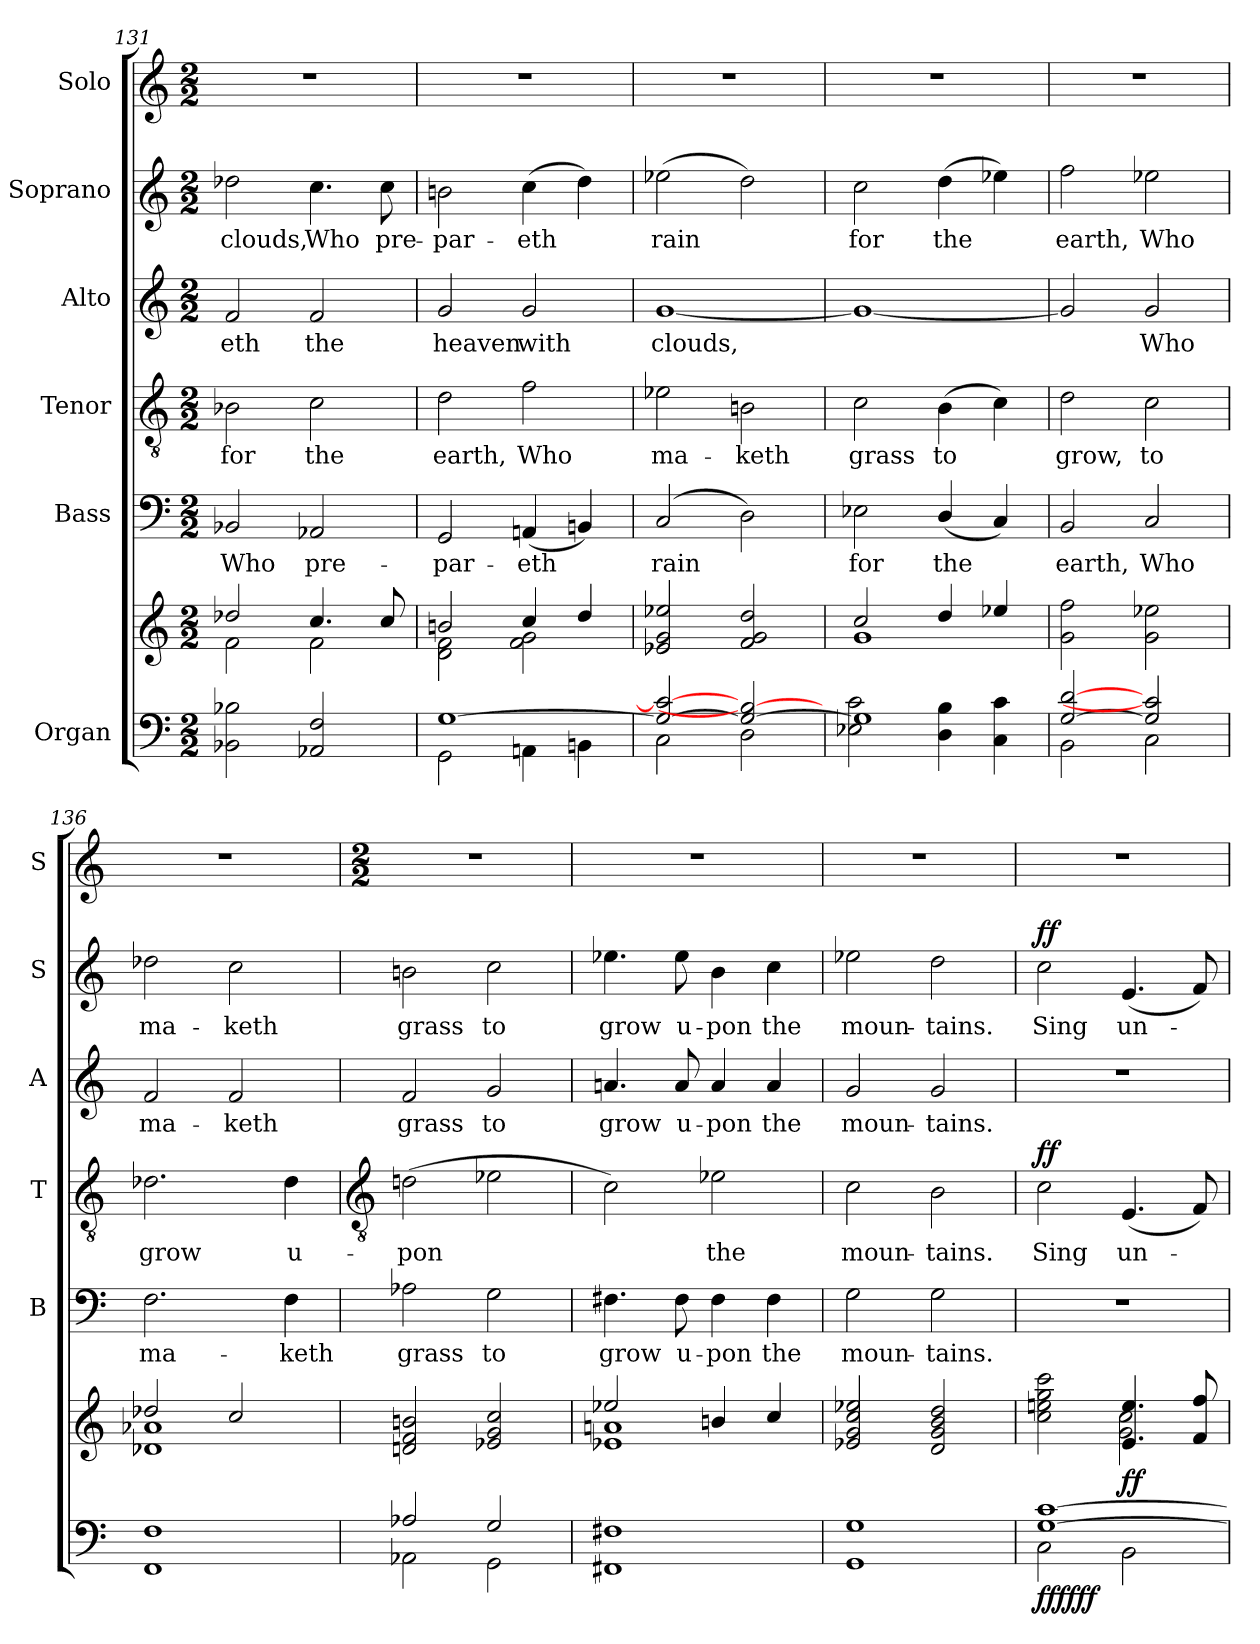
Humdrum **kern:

**kern	**kern	**dynam	**kern	**text	**kern	**text	**dynam	**kern	**text	**kern	**text	**dynam	**kern
*part6	*part6	*part6	*part5	*part5	*part4	*part4	*part4	*part3	*part3	*part2	*part2	*part2	*part1
*staff7	*staff6	*staff6/7	*staff5	*staff5	*staff4	*staff4	*staff4	*staff3	*staff3	*staff2	*staff2	*staff2	*staff1
*I"Organ	*	*	*I"Bass	*	*I"Tenor	*	*	*I"Alto	*	*I"Soprano	*	*	*I"Solo
*	*	*	*I'B	*	*I'T	*	*	*I'A	*	*I'S	*	*	*I'S
*clefF4	*clefG2	*	*clefF4	*	*clefGv2	*	*	*clefG2	*	*clefG2	*	*	*clefG2
*k[]	*k[]	*	*k[]	*	*k[]	*	*	*k[]	*	*k[]	*	*	*k[]
*C:	*C:	*	*C:	*	*C:	*	*	*C:	*	*C:	*	*	*C:
*M2/2	*M2/2	*	*M2/2	*	*M2/2	*	*	*M2/2	*	*M2/2	*	*	*M2/2
=131	=131	=131	=131	=131	=131	=131	=131	=131	=131	=131	=131	=131	=131
*^	*^	*	*	*	*	*	*	*	*	*	*	*	*
!	!	!	!	!	!	!LO:LY:b	!	!LO:LY:b	!	!	!LO:LY:b	!	!LO:LY:b	!	!
1ryy	2BB-X\ 2B-X\	2dd-X/	2f\	.	2BB-X	Who	2B-X	for	.	2f	-eth	2dd-X	clouds,	.	1r
!	!	!	!	!	!	!LO:LY:b	!	!LO:LY:b	!	!	!LO:LY:b	!	!LO:LY:b	!	!
.	2AA-X/ 2F/	4.cc/	2f\	.	2AA-X	pre-	2c	the	.	2f	the	4.cc	Who	.	.
!	!	!	!	!	!	!	!	!	!	!	!	!	!LO:LY:b	!	!
.	.	8cc/	.	.	.	.	.	.	.	.	.	8cc	pre-	.	.
=132	=132	=132	=132	=132	=132	=132	=132	=132	=132	=132	=132	=132	=132	=132	=132
!	!	!	!	!	!	!LO:LY:b	!	!LO:LY:b	!	!	!LO:LY:b	!	!LO:LY:b	!	!
[1G/	2GG\	2bn/	2d\ 2f\	.	2GG	-par-	2d	earth,	.	2g	heaven	2bn	-par-	.	1r
!	!	!	!	!	!	!LO:LY:b	!	!LO:LY:b	!	!	!LO:LY:b	!	!LO:LY:b	!	!
.	4AAn\	4cc/	2f\ 2g\	.	(<4AAn	-eth	2f	Who	.	2g	with	(>4cc	-eth	.	.
.	4BBn\	4dd/	.	.	4BBn)	.	.	.	.	.	.	4dd)	.	.	.
=133	=133	=133	=133	=133	=133	=133	=133	=133	=133	=133	=133	=133	=133	=133	=133
!	!	!	!	!	!	!LO:LY:b	!	!LO:LY:b	!	!	!LO:LY:b	!	!LO:LY:b	!	!
2G/_ 2c/_	2C\	2e-X/ 2g/ 2ee-X/	1ryy	.	(<2C	rain	2e-X	ma-	.	[1g	clouds,	(>2ee-X	rain	.	1r
!	!	!	!	!	!	!	!	!LO:LY:b	!	!	!	!	!	!	!
2G/_ 2B/_	2D\	2f/ 2g/ 2dd/	.	.	2D)	.	2Bn	-keth	.	.	.	2dd)	.	.	.
=134	=134	=134	=134	=134	=134	=134	=134	=134	=134	=134	=134	=134	=134	=134	=134
!	!	!	!	!	!	!LO:LY:b	!	!LO:LY:b	!	!	!	!	!LO:LY:b	!	!
1G/]	2E-X\ 2c\	2cc/	1g\	.	2E-X	for	2c	grass	.	1g_	.	2cc	for	.	1r
!	!	!	!	!	!	!LO:LY:b	!	!LO:LY:b	!	!	!	!	!LO:LY:b	!	!
.	4D\ 4B\	4dd/	.	.	(<4D/	the	(>4B	to	.	.	.	(>4dd	the	.	.
.	4C\ 4c\	4ee-X/	.	.	4C)	.	4c)	.	.	.	.	4ee-X)	.	.	.
=135	=135	=135	=135	=135	=135	=135	=135	=135	=135	=135	=135	=135	=135	=135	=135
!	!	!	!	!	!	!LO:LY:b	!	!LO:LY:b	!	!	!	!	!LO:LY:b	!	!
[2G/ [2d/	2BB\	2g\ 2ff\	1ryy	.	2BB	earth,	2d	grow,	.	2g]	.	2ff	earth,	.	1r
!	!	!	!	!	!	!LO:LY:b	!	!LO:LY:b	!	!	!LO:LY:b	!	!LO:LY:b	!	!
2G/] 2c/]	2C\	2g\ 2ee-X\	.	.	2C	Who	2c	to	.	2g	Who	2ee-X	Who	.	.
=136	=136	=136	=136	=136	=136	=136	=136	=136	=136	=136	=136	=136	=136	=136	=136
!	!	!	!	!	!	!LO:LY:b	!	!LO:LY:b	!	!	!LO:LY:b	!	!LO:LY:b	!	!
1F/	1FF\	2dd-X/	1d-X\ 1a-X\	.	2.F	ma-	2.d-X	grow	.	2f	ma-	2dd-X	ma-	.	1r
!	!	!	!	!	!	!	!	!	!	!	!LO:LY:b	!	!LO:LY:b	!	!
.	.	2cc/	.	.	.	.	.	.	.	2f	-keth	2cc	-keth	.	.
!	!	!	!	!	!	!LO:LY:b	!	!LO:LY:b	!	!	!	!	!	!	!
.	.	.	.	.	4F	-keth	4d-	u-	.	.	.	.	.	.	.
!!LO:LB:g=z
=137	=137	=137	=137	=137	=137	=137	=137	=137	=137	=137	=137	=137	=137	=137	=137
*	*	*	*	*	*	*	*clefGv2	*	*	*	*	*	*	*	*
*	*	*	*	*	*	*	*	*	*	*	*	*	*	*	*M2/2
!	!	!	!	!	!	!LO:LY:b	!	!LO:LY:b	!	!	!LO:LY:b	!	!LO:LY:b	!	!
2A-X/	2AA-X\	2dn/ 2f/ 2bn/	1ryy	.	2A-X	grass	(>2dn	-pon	.	2f	grass	2bn	grass	.	1r
!	!	!	!	!	!	!LO:LY:b	!	!	!	!	!LO:LY:b	!	!LO:LY:b	!	!
2G/	2GG\	2e-X/ 2g/ 2cc/	.	.	2G	to	2e-X	.	.	2g	to	2cc	to	.	.
=138	=138	=138	=138	=138	=138	=138	=138	=138	=138	=138	=138	=138	=138	=138	=138
!	!	!	!	!	!	!LO:LY:b	!	!	!	!	!LO:LY:b	!	!LO:LY:b	!	!
1F#X/	1FF#X\	2ee-X/	1e-X\ 1an\	.	4.F#X	grow	2c)	.	.	4.an	grow	4.ee-X	grow	.	1r
!	!	!	!	!	!	!LO:LY:b	!	!	!	!	!LO:LY:b	!	!LO:LY:b	!	!
.	.	.	.	.	8F#	u-	.	.	.	8a	u-	8ee-	u-	.	.
!	!	!	!	!	!	!LO:LY:b	!	!LO:LY:b	!	!	!LO:LY:b	!	!LO:LY:b	!	!
.	.	4bn/	.	.	4F#	-pon	2e-X	the	.	4a	-pon	4b	-pon	.	.
!	!	!	!	!	!	!LO:LY:b	!	!	!	!	!LO:LY:b	!	!LO:LY:b	!	!
.	.	4cc/	.	.	4F#	the	.	.	.	4a	the	4cc	the	.	.
=139	=139	=139	=139	=139	=139	=139	=139	=139	=139	=139	=139	=139	=139	=139	=139
!	!	!	!	!	!	!LO:LY:b	!	!LO:LY:b	!	!	!LO:LY:b	!	!LO:LY:b	!	!
1G/	1GG\	2e-X/ 2g/ 2cc/ 2ee-X/	1ryy	.	2G	moun-	2c	moun-	.	2g	moun-	2ee-X	moun-	.	1r
!	!	!	!	!	!	!LO:LY:b	!	!LO:LY:b	!	!	!LO:LY:b	!	!LO:LY:b	!	!
.	.	2d/ 2g/ 2b/ 2dd/	.	.	2G	-tains.	2B	-tains.	.	2g	-tains.	2dd	-tains.	.	.
=140	=140	=140	=140	=140	=140	=140	=140	=140	=140	=140	=140	=140	=140	=140	=140
!	!	!	!	!LO:DY:b=2	!	!	!	!LO:LY:b	!	!	!	!	!LO:LY:b	!	!
!	!	!	!	!LO:DY:n=1:b=2	!	!	!	!	!	!	!	!	!	!	!
!	!	!	!	!LO:DY:n=2:b	!	!	!	!	!LO:DY:b	!	!	!	!	!LO:DY:b	!
[1G/ [1c/	2C\	2ryy	2cc\ 2een\ 2gg\ 2ccc\	ff ff ff	1r	.	2c	Sing	ff	1r	.	2cc	Sing	ff	1r
!	!	!	!	!LO:DY:n=3:b	!	!	!	!LO:LY:b	!	!	!	!	!LO:LY:b	!	!
.	2BB\	4.e/ 4.ee/	2g\ 2cc\	ff	.	.	(<4.E	un-	.	.	.	(<4.e	un-	.	.
.	.	8f/ 8ff/	.	.	.	.	8F)	.	.	.	.	8f)	.	.	.
*v	*v	*	*	*	*	*	*	*	*	*	*	*	*	*	*
*	*v	*v	*	*	*	*	*	*	*	*	*	*	*	*
=	=	=	=	=	=	=	=	=	=	=	=	=	=
*-	*-	*-	*-	*-	*-	*-	*-	*-	*-	*-	*-	*-	*-
